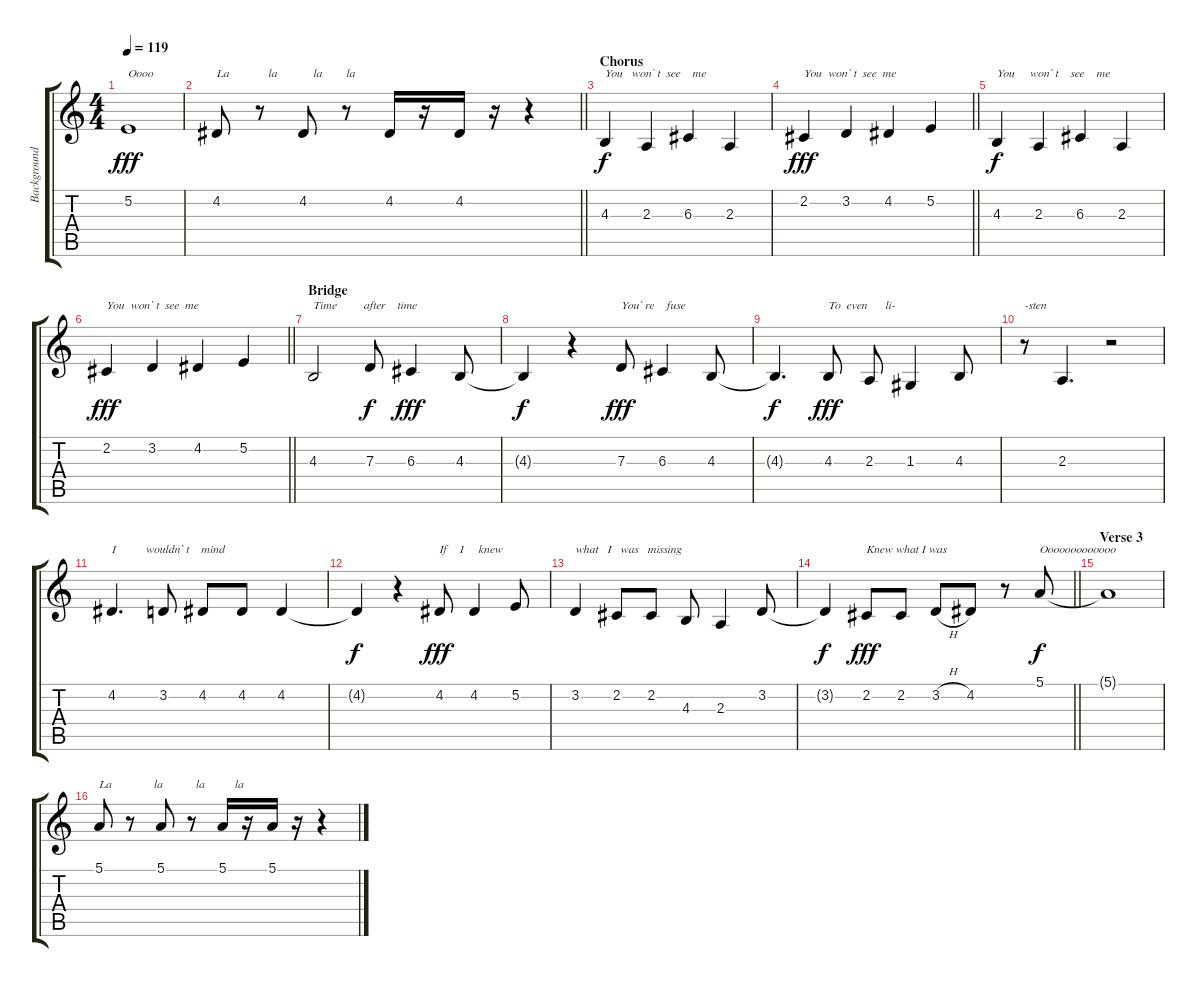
\track ("Background Vocal (John Lennon)" "Background") {instrument altosax}
\staff {score tabs}
\tuning (E4 B3 G3 D3 A2 E2) {hide}
\ts (4 4)
\tempo 119
\clef g2
\ks c
5.2.1{txt "Oooo" dy fff} |
\barLineRight lightlight
4.2.8{txt "La             la            la        la"} r.8 4.2.8 r.8 4.2.16 r.16 4.2.16 r.16 r.4 |
\section ("" "Chorus")
4.3.4{txt "You   won` t  see    me" dy f} 2.3.4 6.3.4 2.3.4 |
\barLineRight lightlight
2.2.4{txt "You  won` t  see  me" dy fff} 3.2.4 4.2.4 5.2.4 |
4.3.4{txt "You     won` t    see    me" dy f} 2.3.4 6.3.4 2.3.4 |
\barLineRight lightlight
2.2.4{txt "You  won` t  see  me" dy fff} 3.2.4 4.2.4 5.2.4 |
\section ("" "Bridge")
4.3.2{txt "Time         after    time "} 7.3.8{dy f} 6.3.4{dy fff} 4.3.8 |
4.3{t}.4{dy f} r.4 7.3.8{txt "You` re    fuse" dy fff} 6.3.4 4.3.8 |
4.3{t}.4{d dy f} 4.3.8{txt "To  even      li-" dy fff} 2.3.8 1.3.4 4.3.8 |
r.8{txt "-sten"} 2.3.4{d} r.2 |
4.2.4{d txt "I          wouldn` t    mind"} 3.2.8 4.2.8 4.2.8 4.2.4 |
4.2{t}.4{dy f} r.4 4.2.8{txt "If    I     knew" dy fff} 4.2.4 5.2.8 |
3.2.4{txt "what   I   was   missing"} 2.2.8 2.2.8 4.3.8 2.3.4 3.2.8 |
\barLineRight lightlight
3.2{t}.4{dy f} 2.2.8{txt "Knew what I was" dy fff} 2.2.8 3.2{h}.8 4.2.8 r.8 5.1.8{txt "Ooooooooooooo" dy f} |
\section ("" "Verse 3")
5.1{t}.1 |
5.1.8{txt "La              la           la          la"} r.8 5.1.8 r.8 5.1.16 r.16 5.1.16 r.16 r.4
